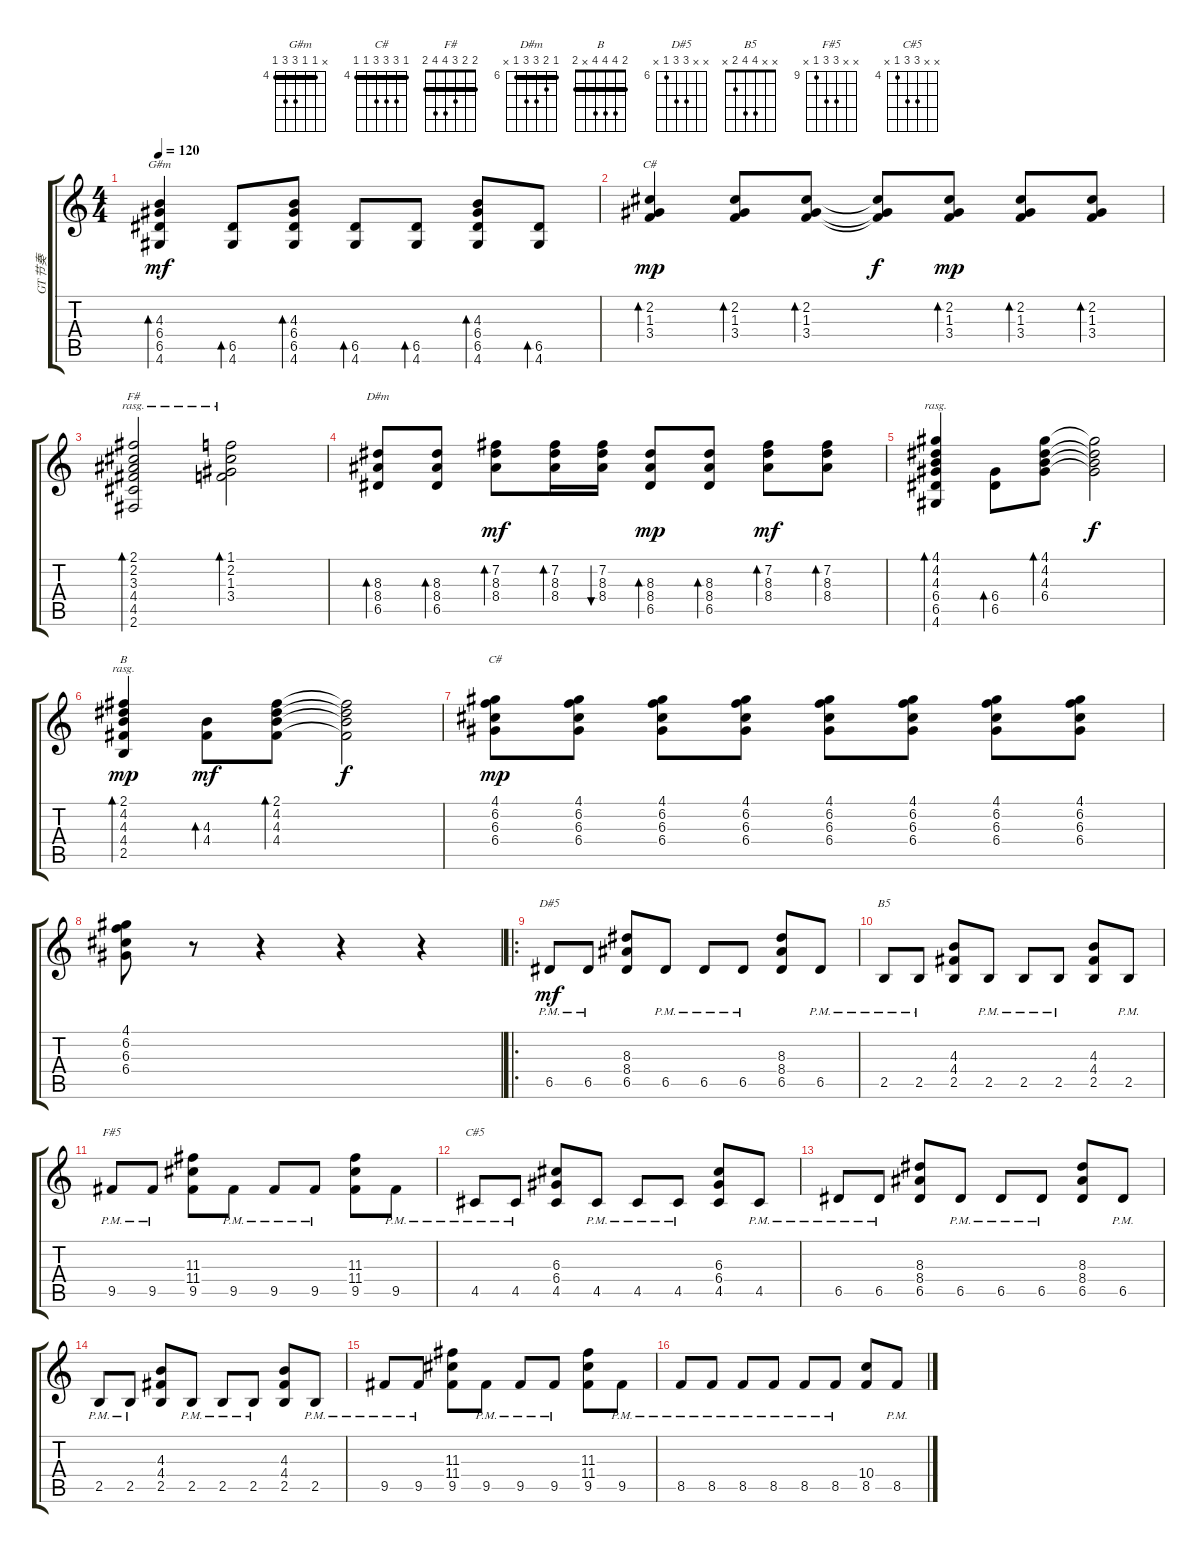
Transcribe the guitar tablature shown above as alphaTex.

\track ("GT节奏" "GT节奏") {instrument acousticguitarsteel}
\staff {score tabs}
\tuning (E4 B3 G3 D3 A2 E2) {hide}
\chord ("G#m" x 4 4 6 6 4) {firstfret 4 barre 4}
\chord ("C#" 1 2 1 3 x x) {barre 1}
\chord ("F#" 2 2 3 4 4 2) {barre 2}
\chord ("D#m" 6 7 8 8 6 x) {firstfret 6 barre 6}
\chord ("B" 2 4 4 4 x 2) {barre 2}
\chord ("C#" 4 6 6 6 4 4) {firstfret 4 barre 4}
\chord ("D#5" x x 8 8 6 x) {firstfret 6}
\chord ("B5" x x 4 4 2 x)
\chord ("F#5" x x 11 11 9 x) {firstfret 9}
\chord ("C#5" x x 6 6 4 x) {firstfret 4}
\ts (4 4)
\tempo 120
\clef g2
\ks c
(4.3 6.4 6.5 4.6).4{bd 60 ch "G#m" dy mf} (6.5 4.6).8{bd 60} (4.3 6.4 6.5 4.6).8{bd 60} (6.5 4.6).8{bd 60} (6.5 4.6).8{bd 60} (4.3 6.4 6.5 4.6).8{bd 60} (6.5 4.6).8{bd 60} |
(2.2 1.3 3.4).4{bd 60 ch "C#" dy mp} (2.2 1.3 3.4).8{bd 60} (2.2 1.3 3.4).8{bd 60} (2.2{t} 1.3{t} 3.4{t}).8{dy f} (2.2 1.3 3.4).8{bd 60 dy mp} (2.2 1.3 3.4).8{bd 60} (2.2 1.3 3.4).8{bd 60} |
(2.1 2.2 3.3 4.4 4.5 2.6).2{bd 120 ch "F#" rasg ii} (1.1 2.2 1.3 3.4).2{bd 120 rasg ii} |
(8.3 8.4 6.5).8{bd 60 ch "D#m"} (8.3 8.4 6.5).8{bd 60} (7.2 8.3 8.4).8{bd 60 dy mf} (7.2 8.3 8.4).16{bd 60} (7.2 8.3 8.4).16{bu 60} (8.3 8.4 6.5).8{bd 60 dy mp} (8.3 8.4 6.5).8{bd 60} (7.2 8.3 8.4).8{bd 60 dy mf} (7.2 8.3 8.4).8{bd 60} |
(4.1 4.2 4.3 6.4 6.5 4.6).4{bd 120 rasg ii} (6.4 6.5).8{bd 60} (4.1 4.2 4.3 6.4).8{bd 60} (4.1{t} 4.2{t} 4.3{t} 6.4{t}).2{dy f} |
(2.1 4.2 4.3 4.4 2.5).4{bd 120 ch "B" rasg ii dy mp volume 7 instrument acousticguitarsteel} (4.3 4.4).8{bd 60 dy mf} (2.1 4.2 4.3 4.4).8{bd 60} (2.1{t} 4.2{t} 4.3{t} 4.4{t}).2{dy f} |
(4.1 6.2 6.3 6.4).8{ch "C#" dy mp} (4.1 6.2 6.3 6.4).8 (4.1 6.2 6.3 6.4).8 (4.1 6.2 6.3 6.4).8 (4.1 6.2 6.3 6.4).8 (4.1 6.2 6.3 6.4).8 (4.1 6.2 6.3 6.4).8 (4.1 6.2 6.3 6.4).8 |
(4.1 6.2 6.3 6.4).8 r.8 r.4 r.4 r.4 |
\ro
6.5{pm}.8{ch "D#5" dy mf volume 12 instrument distortionguitar} 6.5{pm}.8 (8.3 8.4 6.5).8 6.5{pm}.8 6.5{pm}.8 6.5{pm}.8 (8.3 8.4 6.5).8 6.5{pm}.8 |
2.5{pm}.8{ch "B5"} 2.5{pm}.8 (4.3 4.4 2.5).8 2.5{pm}.8 2.5{pm}.8 2.5{pm}.8 (4.3 4.4 2.5).8 2.5{pm}.8 |
9.5{pm}.8{ch "F#5"} 9.5{pm}.8 (11.3 11.4 9.5).8 9.5{pm}.8 9.5{pm}.8 9.5{pm}.8 (11.3 11.4 9.5).8 9.5{pm}.8 |
4.5{pm}.8{ch "C#5"} 4.5{pm}.8 (6.3 6.4 4.5).8 4.5{pm}.8 4.5{pm}.8 4.5{pm}.8 (6.3 6.4 4.5).8 4.5{pm}.8 |
6.5{pm}.8{volume 12 instrument distortionguitar} 6.5{pm}.8 (8.3 8.4 6.5).8 6.5{pm}.8 6.5{pm}.8 6.5{pm}.8 (8.3 8.4 6.5).8 6.5{pm}.8 |
2.5{pm}.8 2.5{pm}.8 (4.3 4.4 2.5).8 2.5{pm}.8 2.5{pm}.8 2.5{pm}.8 (4.3 4.4 2.5).8 2.5{pm}.8 |
9.5{pm}.8 9.5{pm}.8 (11.3 11.4 9.5).8 9.5{pm}.8 9.5{pm}.8 9.5{pm}.8 (11.3 11.4 9.5).8 9.5{pm}.8 |
8.5{pm}.8 8.5{pm}.8 8.5{pm}.8 8.5{pm}.8 8.5{pm}.8 8.5{pm}.8 (10.4 8.5).8 8.5{pm}.8
